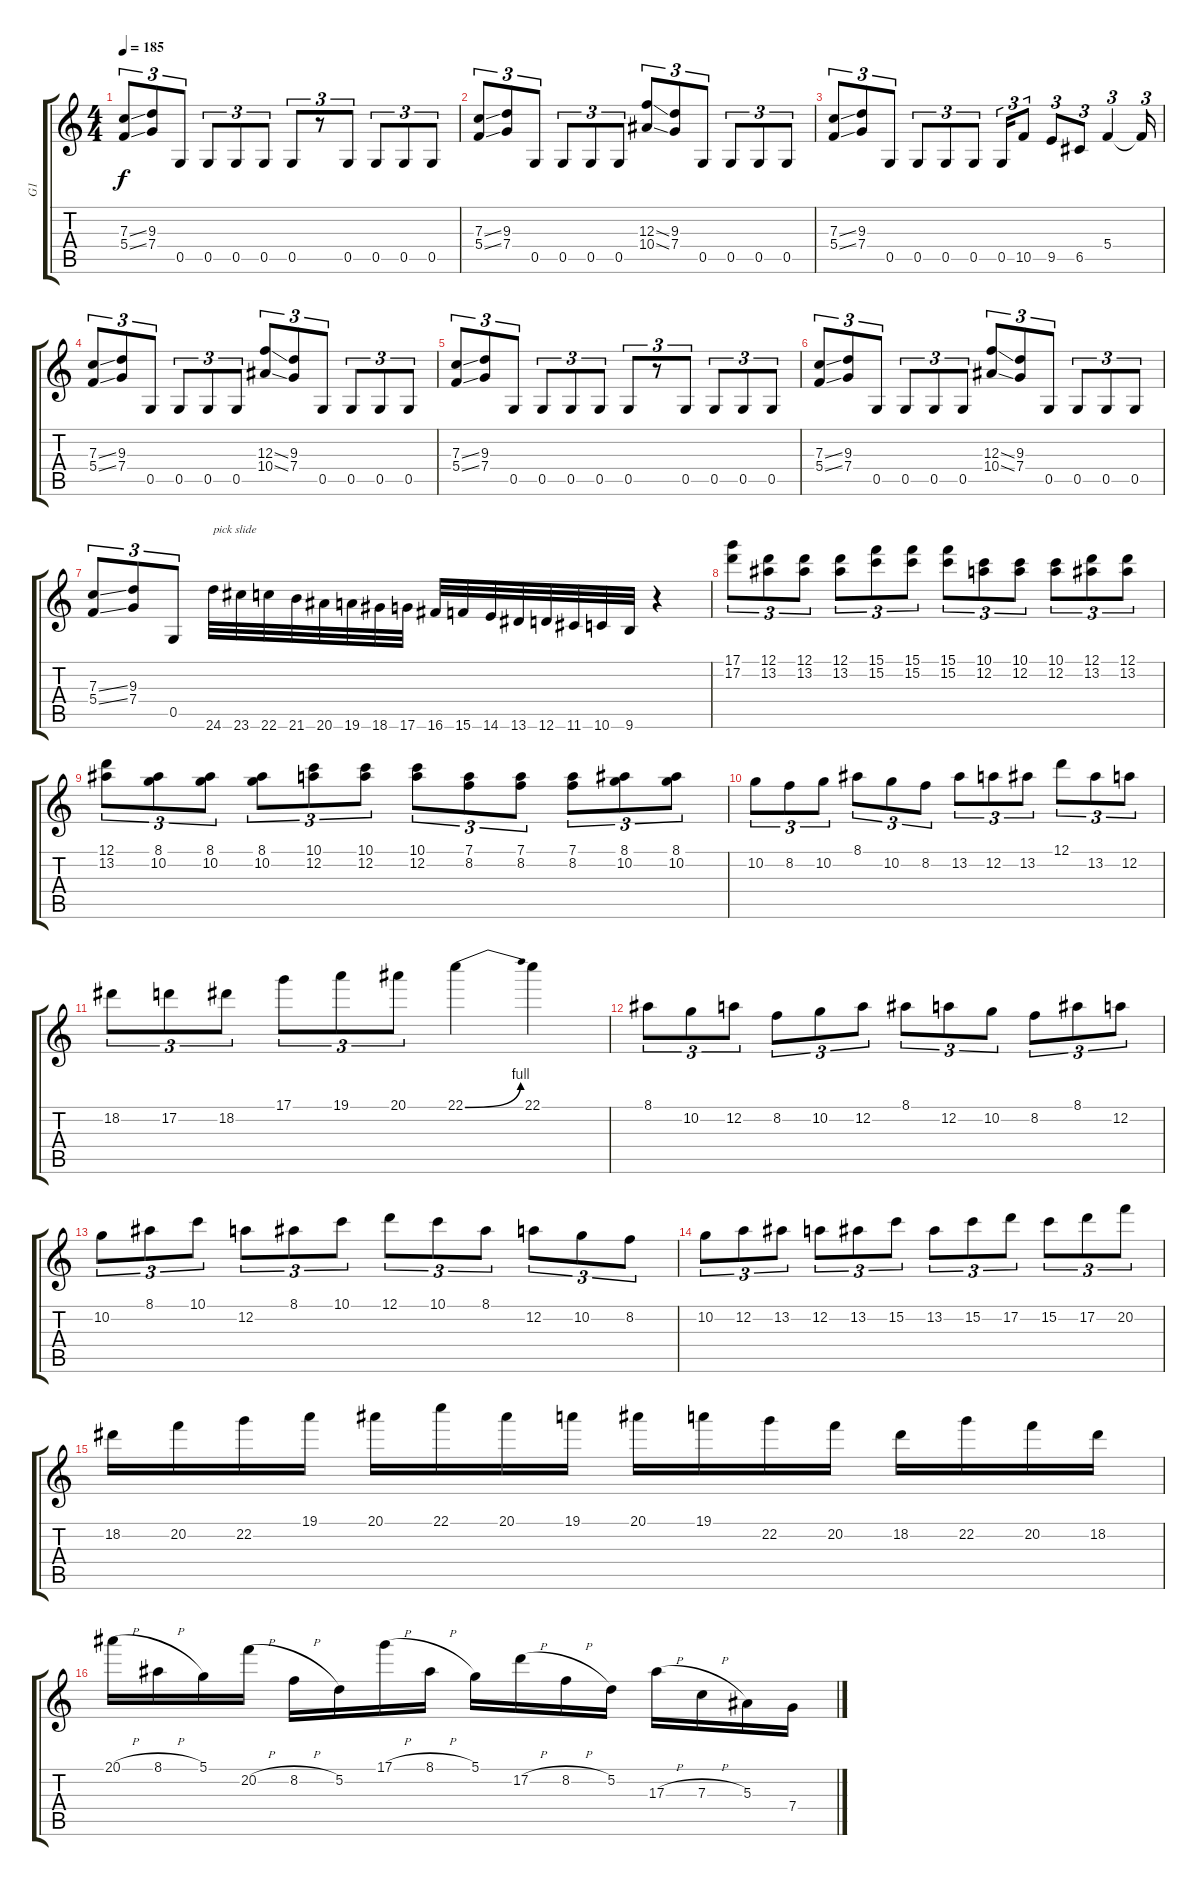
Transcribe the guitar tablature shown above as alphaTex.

\track ("G1" "G1") {instrument distortionguitar}
\staff {score tabs}
\tuning (D4 A3 F3 C3 G2 D2) {hide}
\ts (4 4)
\tempo 185
\clef g2
\ks c
(7.3{ss} 5.4{ss}).8{tu (3 2) dy f} (9.3 7.4).8{tu (3 2)} 0.5.8{tu (3 2)} 0.5.8{tu (3 2)} 0.5.8{tu (3 2)} 0.5.8{tu (3 2)} 0.5.8{tu (3 2)} r.8{tu (3 2)} 0.5.8{tu (3 2)} 0.5.8{tu (3 2)} 0.5.8{tu (3 2)} 0.5.8{tu (3 2)} |
(7.3{ss} 5.4{ss}).8{tu (3 2)} (9.3 7.4).8{tu (3 2)} 0.5.8{tu (3 2)} 0.5.8{tu (3 2)} 0.5.8{tu (3 2)} 0.5.8{tu (3 2)} (12.3{ss} 10.4{ss}).8{tu (3 2)} (9.3 7.4).8{tu (3 2)} 0.5.8{tu (3 2)} 0.5.8{tu (3 2)} 0.5.8{tu (3 2)} 0.5.8{tu (3 2)} |
(7.3{ss} 5.4{ss}).8{tu (3 2)} (9.3 7.4).8{tu (3 2)} 0.5.8{tu (3 2)} 0.5.8{tu (3 2)} 0.5.8{tu (3 2)} 0.5.8{tu (3 2)} 0.5.16{tu (3 2)} 10.5.8{tu (3 2)} 9.5.8{tu (3 2)} 6.5.8{tu (3 2)} 5.4.4{tu (3 2)} 5.4{t}.16{tu (3 2)} |
(7.3{ss} 5.4{ss}).8{tu (3 2)} (9.3 7.4).8{tu (3 2)} 0.5.8{tu (3 2)} 0.5.8{tu (3 2)} 0.5.8{tu (3 2)} 0.5.8{tu (3 2)} (12.3{ss} 10.4{ss}).8{tu (3 2)} (9.3 7.4).8{tu (3 2)} 0.5.8{tu (3 2)} 0.5.8{tu (3 2)} 0.5.8{tu (3 2)} 0.5.8{tu (3 2)} |
(7.3{ss} 5.4{ss}).8{tu (3 2)} (9.3 7.4).8{tu (3 2)} 0.5.8{tu (3 2)} 0.5.8{tu (3 2)} 0.5.8{tu (3 2)} 0.5.8{tu (3 2)} 0.5.8{tu (3 2)} r.8{tu (3 2)} 0.5.8{tu (3 2)} 0.5.8{tu (3 2)} 0.5.8{tu (3 2)} 0.5.8{tu (3 2)} |
(7.3{ss} 5.4{ss}).8{tu (3 2)} (9.3 7.4).8{tu (3 2)} 0.5.8{tu (3 2)} 0.5.8{tu (3 2)} 0.5.8{tu (3 2)} 0.5.8{tu (3 2)} (12.3{ss} 10.4{ss}).8{tu (3 2)} (9.3 7.4).8{tu (3 2)} 0.5.8{tu (3 2)} 0.5.8{tu (3 2)} 0.5.8{tu (3 2)} 0.5.8{tu (3 2)} |
(7.3{ss} 5.4{ss}).8{tu (3 2)} (9.3 7.4).8{tu (3 2)} 0.5.8{tu (3 2)} 24.6.32{txt "pick slide"} 23.6.32 22.6.32 21.6.32 20.6.32 19.6.32 18.6.32 17.6.32 16.6.32 15.6.32 14.6.32 13.6.32 12.6.32 11.6.32 10.6.32 9.6.32 r.4 |
(17.1 17.2).8{tu (3 2)} (12.1 13.2).8{tu (3 2)} (12.1 13.2).8{tu (3 2)} (12.1 13.2).8{tu (3 2)} (15.1 15.2).8{tu (3 2)} (15.1 15.2).8{tu (3 2)} (15.1 15.2).8{tu (3 2)} (10.1 12.2).8{tu (3 2)} (10.1 12.2).8{tu (3 2)} (10.1 12.2).8{tu (3 2)} (12.1 13.2).8{tu (3 2)} (12.1 13.2).8{tu (3 2)} |
(12.1 13.2).8{tu (3 2)} (8.1 10.2).8{tu (3 2)} (8.1 10.2).8{tu (3 2)} (8.1 10.2).8{tu (3 2)} (10.1 12.2).8{tu (3 2)} (10.1 12.2).8{tu (3 2)} (10.1 12.2).8{tu (3 2)} (7.1 8.2).8{tu (3 2)} (7.1 8.2).8{tu (3 2)} (7.1 8.2).8{tu (3 2)} (8.1 10.2).8{tu (3 2)} (8.1 10.2).8{tu (3 2)} |
10.2.8{tu (3 2)} 8.2.8{tu (3 2)} 10.2.8{tu (3 2)} 8.1.8{tu (3 2)} 10.2.8{tu (3 2)} 8.2.8{tu (3 2)} 13.2.8{tu (3 2)} 12.2.8{tu (3 2)} 13.2.8{tu (3 2)} 12.1.8{tu (3 2)} 13.2.8{tu (3 2)} 12.2.8{tu (3 2)} |
18.2.8{tu (3 2)} 17.2.8{tu (3 2)} 18.2.8{tu (3 2)} 17.1.8{tu (3 2)} 19.1.8{tu (3 2)} 20.1.8{tu (3 2)} 22.1{be (bend 0 0 60 4)}.4 22.1.4 |
8.1.8{tu (3 2)} 10.2.8{tu (3 2)} 12.2.8{tu (3 2)} 8.2.8{tu (3 2)} 10.2.8{tu (3 2)} 12.2.8{tu (3 2)} 8.1.8{tu (3 2)} 12.2.8{tu (3 2)} 10.2.8{tu (3 2)} 8.2.8{tu (3 2)} 8.1.8{tu (3 2)} 12.2.8{tu (3 2)} |
10.2.8{tu (3 2)} 8.1.8{tu (3 2)} 10.1.8{tu (3 2)} 12.2.8{tu (3 2)} 8.1.8{tu (3 2)} 10.1.8{tu (3 2)} 12.1.8{tu (3 2)} 10.1.8{tu (3 2)} 8.1.8{tu (3 2)} 12.2.8{tu (3 2)} 10.2.8{tu (3 2)} 8.2.8{tu (3 2)} |
10.2.8{tu (3 2)} 12.2.8{tu (3 2)} 13.2.8{tu (3 2)} 12.2.8{tu (3 2)} 13.2.8{tu (3 2)} 15.2.8{tu (3 2)} 13.2.8{tu (3 2)} 15.2.8{tu (3 2)} 17.2.8{tu (3 2)} 15.2.8{tu (3 2)} 17.2.8{tu (3 2)} 20.2.8{tu (3 2)} |
18.2.16 20.2.16 22.2.16 19.1.16 20.1.16 22.1.16 20.1.16 19.1.16 20.1.16 19.1.16 22.2.16 20.2.16 18.2.16 22.2.16 20.2.16 18.2.16 |
20.1{h}.16 8.1{h}.16 5.1.16 20.2{h}.16 8.2{h}.16 5.2.16 17.1{h}.16 8.1{h}.16 5.1.16 17.2{h}.16 8.2{h}.16 5.2.16 17.3{h}.16 7.3{h}.16 5.3.16 7.4.16
